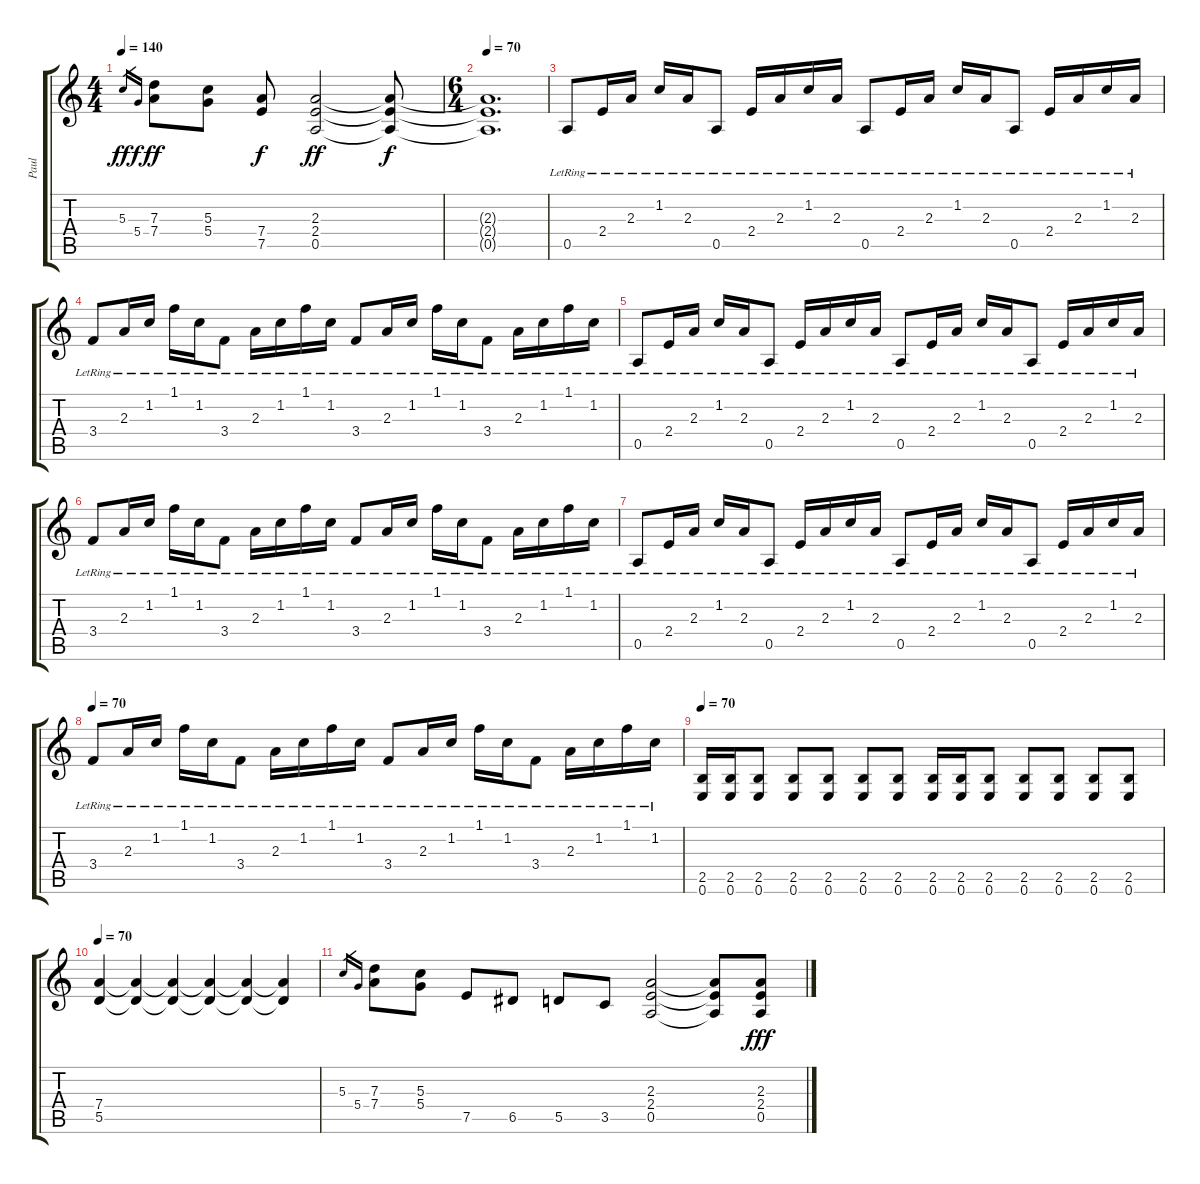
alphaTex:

\track ("Paul" "Paul") {instrument distortionguitar}
\staff {score tabs}
\tuning (E4 B3 G3 D3 A2 E2) {hide}
\ts (4 4)
\tempo 140
\clef g2
\ks c
5.3.16{gr dy ff} 5.4.16{gr dy f} (7.3 7.4).8{dy ff} (5.3 5.4).8 (7.4 7.5).8{dy f} (2.3 2.4 0.5).2{dy ff} (2.3{t} 2.4{t} 0.5{t}).8{dy f} |
\ts (6 4)
\tempo 70
(2.3{t} 2.4{t} 0.5{t}).1{d} |
0.5{lr}.8{instrument acousticguitarsteel} 2.4{lr}.16 2.3{lr}.16 1.2{lr}.16 2.3{lr}.16 0.5{lr}.8 2.4{lr}.16 2.3{lr}.16 1.2{lr}.16 2.3{lr}.16 0.5{lr}.8 2.4{lr}.16 2.3{lr}.16 1.2{lr}.16 2.3{lr}.16 0.5{lr}.8 2.4{lr}.16 2.3{lr}.16 1.2{lr}.16 2.3{lr}.16 |
3.4{lr}.8 2.3{lr}.16 1.2{lr}.16 1.1{lr}.16 1.2{lr}.16 3.4{lr}.8 2.3{lr}.16 1.2{lr}.16 1.1{lr}.16 1.2{lr}.16 3.4{lr}.8 2.3{lr}.16 1.2{lr}.16 1.1{lr}.16 1.2{lr}.16 3.4{lr}.8 2.3{lr}.16 1.2{lr}.16 1.1{lr}.16 1.2{lr}.16 |
0.5{lr}.8{instrument acousticguitarsteel} 2.4{lr}.16 2.3{lr}.16 1.2{lr}.16 2.3{lr}.16 0.5{lr}.8 2.4{lr}.16 2.3{lr}.16 1.2{lr}.16 2.3{lr}.16 0.5{lr}.8 2.4{lr}.16 2.3{lr}.16 1.2{lr}.16 2.3{lr}.16 0.5{lr}.8 2.4{lr}.16 2.3{lr}.16 1.2{lr}.16 2.3{lr}.16 |
3.4{lr}.8 2.3{lr}.16 1.2{lr}.16 1.1{lr}.16 1.2{lr}.16 3.4{lr}.8 2.3{lr}.16 1.2{lr}.16 1.1{lr}.16 1.2{lr}.16 3.4{lr}.8 2.3{lr}.16 1.2{lr}.16 1.1{lr}.16 1.2{lr}.16 3.4{lr}.8 2.3{lr}.16 1.2{lr}.16 1.1{lr}.16 1.2{lr}.16 |
0.5{lr}.8{instrument acousticguitarsteel} 2.4{lr}.16 2.3{lr}.16 1.2{lr}.16 2.3{lr}.16 0.5{lr}.8 2.4{lr}.16 2.3{lr}.16 1.2{lr}.16 2.3{lr}.16 0.5{lr}.8 2.4{lr}.16 2.3{lr}.16 1.2{lr}.16 2.3{lr}.16 0.5{lr}.8 2.4{lr}.16 2.3{lr}.16 1.2{lr}.16 2.3{lr}.16 |
\tempo 70
3.4{lr}.8 2.3{lr}.16 1.2{lr}.16 1.1{lr}.16 1.2{lr}.16 3.4{lr}.8 2.3{lr}.16 1.2{lr}.16 1.1{lr}.16 1.2{lr}.16 3.4{lr}.8 2.3{lr}.16 1.2{lr}.16 1.1{lr}.16 1.2{lr}.16 3.4{lr}.8 2.3{lr}.16 1.2{lr}.16 1.1{lr}.16 1.2{lr}.16 |
\tempo 70
(2.5 0.6).16{instrument distortionguitar} (2.5 0.6).16 (2.5 0.6).8 (2.5 0.6).8 (2.5 0.6).8 (2.5 0.6).8 (2.5 0.6).8 (2.5 0.6).16 (2.5 0.6).16 (2.5 0.6).8 (2.5 0.6).8 (2.5 0.6).8 (2.5 0.6).8 (2.5 0.6).8 |
\tempo 140
\tempo 70
(7.4 5.5).4 (7.4{t} 5.5{t}).4 (7.4{t} 5.5{t}).4 (7.4{t} 5.5{t}).4 (7.4{t} 5.5{t}).4 (7.4{t} 5.5{t}).4 |
5.3.16{gr} 5.4.16{gr} (7.3 7.4).8 (5.3 5.4).8 7.5.8 6.5.8 5.5.8 3.5.8 (2.3 2.4 0.5).2 (2.3{t} 2.4{t} 0.5{t}).8 (2.3 2.4 0.5).8{dy fff}
